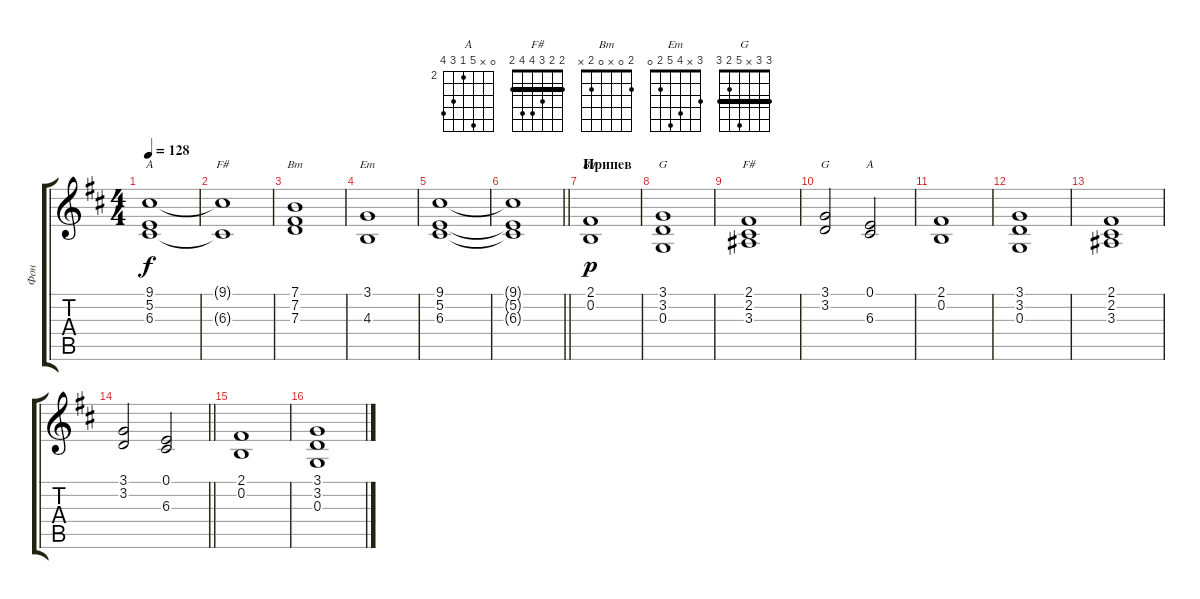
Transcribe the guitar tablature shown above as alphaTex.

\track ("Фон" "Фон") {instrument pad2warm}
\staff {score tabs}
\tuning (E4 B3 G3 D3 A2 E2) {hide}
\chord ("A" 9 5 6 x x 5) {firstfret 5 barre 5}
\chord ("F#" 9 x 6 8 9 x) {firstfret 6}
\chord ("Bm" 7 7 7 4 5 7) {firstfret 4 barre 7}
\chord ("Em" 3 x 4 5 2 0)
\chord ("Bm" 2 0 x 0 2 x)
\chord ("G" 3 3 0 0 2 3) {barre 3}
\chord ("F#" 2 2 3 4 4 2) {barre 2}
\chord ("G" 3 3 x 5 2 3) {barre 3}
\chord ("A" 0 x 6 2 4 5) {firstfret 2}
\ts (4 4)
\tempo 128
\clef g2
\ks bminor
(9.1 5.2 6.3).1{ch "A" dy f} |
(9.1{t} 6.3{t}).1{ch "F#"} |
(7.1 7.2 7.3).1{ch "Bm"} |
(3.1 4.3).1{ch "Em"} |
(9.1 5.2 6.3).1 |
\barLineRight lightlight
(9.1{t} 5.2{t} 6.3{t}).1 |
\section ("" "Припев")
(2.1 0.2).1{ch "Bm" dy p} |
(3.1 3.2 0.3).1{ch "G"} |
(2.1 2.2 3.3).1{ch "F#"} |
(3.1 3.2).2{ch "G"} (0.1 6.3).2{ch "A"} |
(2.1 0.2).1 |
(3.1 3.2 0.3).1 |
(2.1 2.2 3.3).1 |
\barLineRight lightlight
(3.1 3.2).2 (0.1 6.3).2 |
(2.1 0.2).1 |
(3.1 3.2 0.3).1
